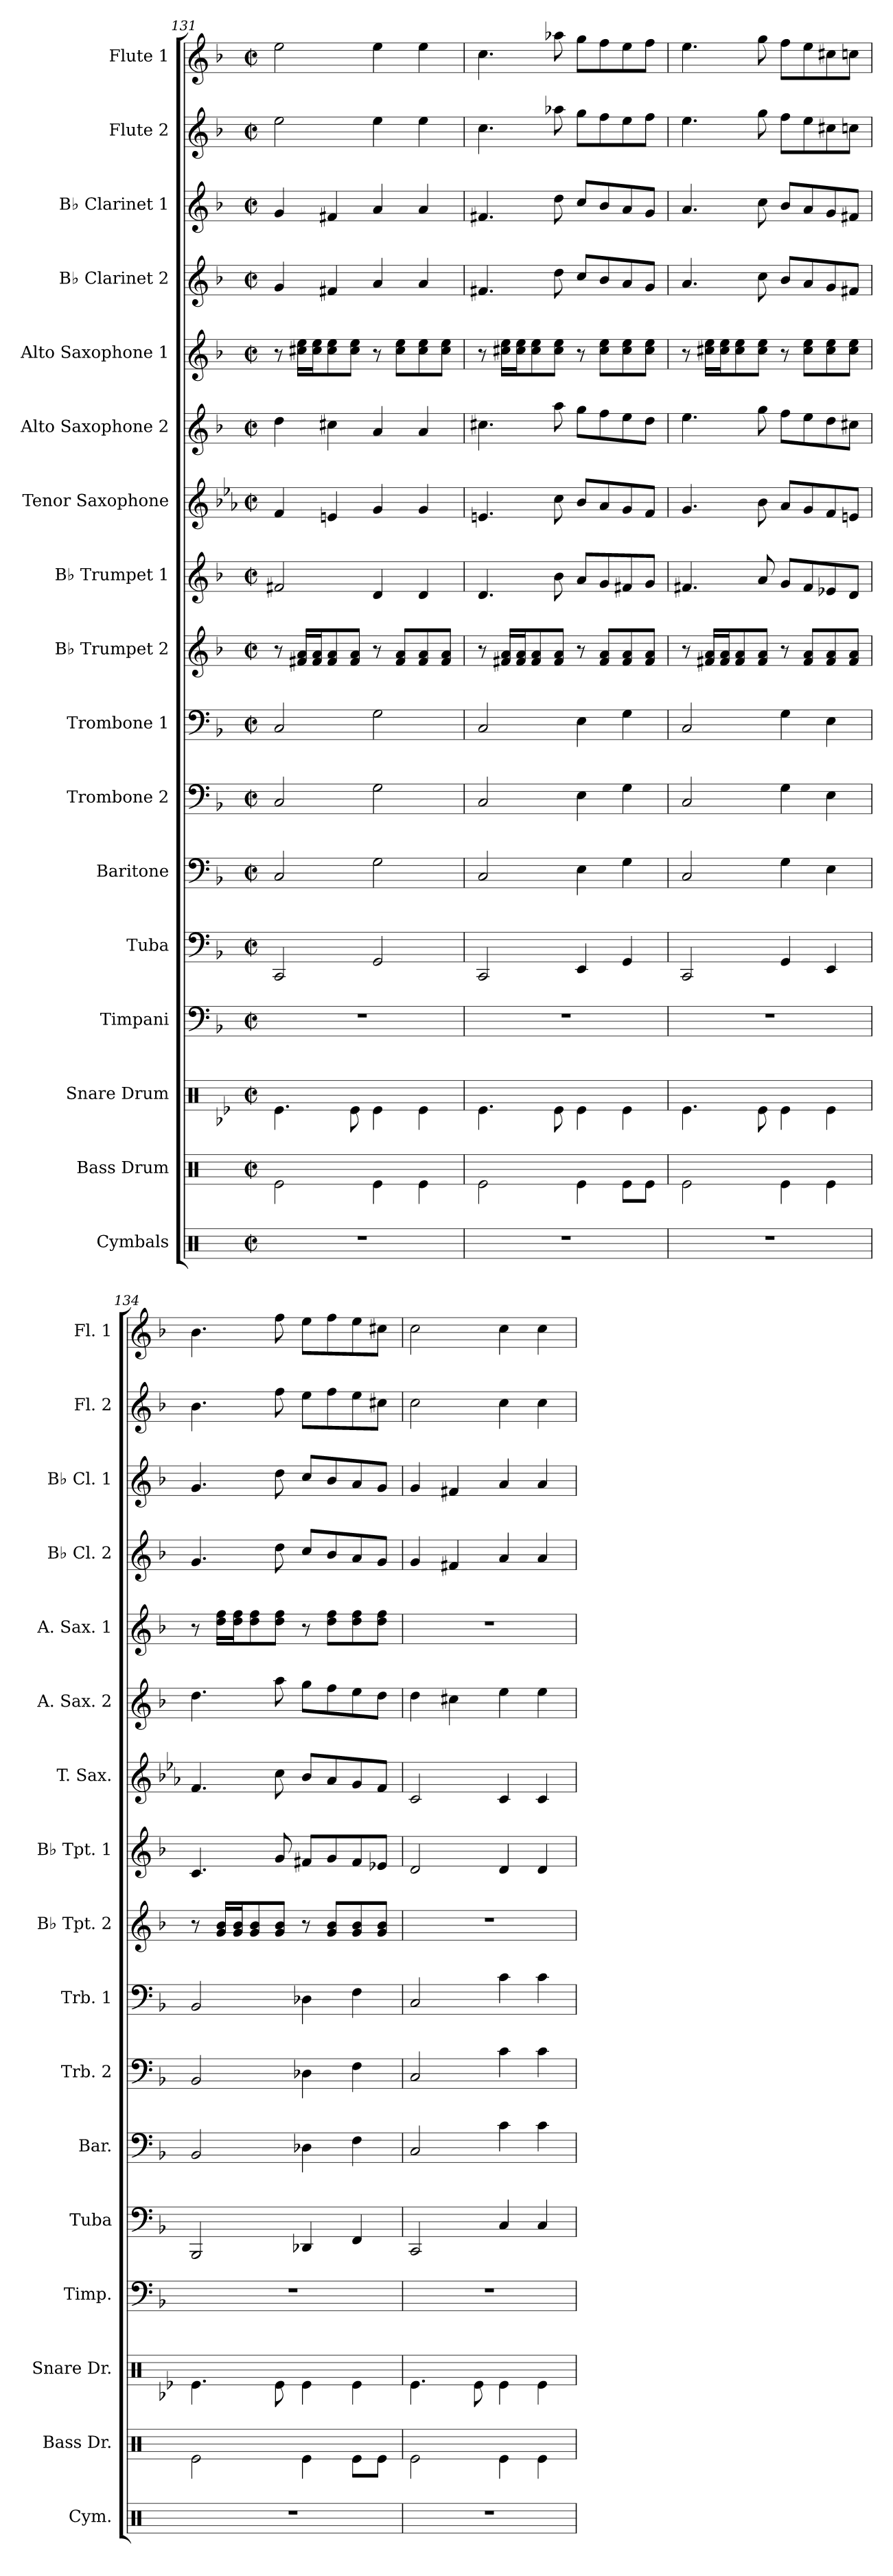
**kern	**kern	**kern	**kern	**kern	**kern	**kern	**kern	**kern	**kern	**kern	**kern	**kern	**kern	**kern	**kern	**kern
*part17	*part16	*part15	*part14	*part13	*part12	*part11	*part10	*part9	*part8	*part7	*part6	*part5	*part4	*part3	*part2	*part1
*staff17	*staff16	*staff15	*staff14	*staff13	*staff12	*staff11	*staff10	*staff9	*staff8	*staff7	*staff6	*staff5	*staff4	*staff3	*staff2	*staff1
*I"Cymbals	*I"Bass Drum	*I"Snare Drum	*I"Timpani	*I"Tuba	*I"Baritone	*I"Trombone 2	*I"Trombone 1	*I"B♭ Trumpet 2	*I"B♭ Trumpet 1	*I"Tenor Saxophone	*I"Alto Saxophone 2	*I"Alto Saxophone 1	*I"B♭ Clarinet 2	*I"B♭ Clarinet 1	*I"Flute 2	*I"Flute 1
*I'Cym.	*I'Bass Dr.	*I'Snare Dr.	*I'Timp.	*I'Tuba	*I'Bar.	*I'Trb. 2	*I'Trb. 1	*I'B♭ Tpt. 2	*I'B♭ Tpt. 1	*I'T. Sax.	*I'A. Sax. 2	*I'A. Sax. 1	*I'B♭ Cl. 2	*I'B♭ Cl. 1	*I'Fl. 2	*I'Fl. 1
!!LO:PB:g=z
*clefX	*clefX	*clefX	*clefF4	*clefF4	*clefF4	*clefF4	*clefF4	*clefG2	*clefG2	*clefG2	*clefG2	*clefG2	*clefG2	*clefG2	*clefG2	*clefG2
*	*	*	*	*	*	*	*	*ITrd1c2	*ITrd1c2	*ITrd8c14	*ITrd5c9	*ITrd5c9	*ITrd1c2	*ITrd1c2	*	*
*k[]	*k[]	*k[b-e-]	*k[b-]	*k[b-]	*k[b-]	*k[b-]	*k[b-]	*k[b-e-a-]	*k[b-e-a-]	*k[b-e-a-]	*k[b-e-a-d-]	*k[b-e-a-d-]	*k[b-e-a-]	*k[b-e-a-]	*k[b-]	*k[b-]
*M2/2	*M2/2	*M2/2	*M2/2	*M2/2	*M2/2	*M2/2	*M2/2	*M2/2	*M2/2	*M2/2	*M2/2	*M2/2	*M2/2	*M2/2	*M2/2	*M2/2
*met(c|)	*met(c|)	*met(c|)	*met(c|)	*met(c|)	*met(c|)	*met(c|)	*met(c|)	*met(c|)	*met(c|)	*met(c|)	*met(c|)	*met(c|)	*met(c|)	*met(c|)	*met(c|)	*met(c|)
=131	=131	=131	=131	=131	=131	=131	=131	=131	=131	=131	=131	=131	=131	=131	=131	=131
1r	2Re\	4.Re\	1r	2CC/	2C/	2C/	2C/	8r	2en/	4F/	4f\	8r	4f/	4f/	2ee\	2ee\
.	.	.	.	.	.	.	.	16en/ 16g/LL	.	.	.	16en\ 16g\LL	.	.	.	.
.	.	.	.	.	.	.	.	16e/ 16g/J	.	.	.	16e\ 16g\J	.	.	.	.
.	.	.	.	.	.	.	.	8e/ 8g/	.	4En/	4en\	8e\ 8g\	4en/	4en/	.	.
.	.	8Re\	.	.	.	.	.	8e/ 8g/J	.	.	.	8e\ 8g\J	.	.	.	.
.	4Re\	4Re\	.	2GG/	2G\	2G\	2G\	8r	4c/	4G/	4c/	8r	4g/	4g/	4ee\	4ee\
.	.	.	.	.	.	.	.	8e/ 8g/L	.	.	.	8e\ 8g\L	.	.	.	.
.	4Re\	4Re\	.	.	.	.	.	8e/ 8g/	4c/	4G/	4c/	8e\ 8g\	4g/	4g/	4ee\	4ee\
.	.	.	.	.	.	.	.	8e/ 8g/J	.	.	.	8e\ 8g\J	.	.	.	.
=132	=132	=132	=132	=132	=132	=132	=132	=132	=132	=132	=132	=132	=132	=132	=132	=132
1r	2Re\	4.Re\	1r	2CC/	2C/	2C/	2C/	8r	4.c/	4.En/	4.en\	8r	4.en/	4.en/	4.cc\	4.cc\
.	.	.	.	.	.	.	.	16en/ 16g/LL	.	.	.	16en\ 16g\LL	.	.	.	.
.	.	.	.	.	.	.	.	16e/ 16g/J	.	.	.	16e\ 16g\J	.	.	.	.
.	.	.	.	.	.	.	.	8e/ 8g/	.	.	.	8e\ 8g\	.	.	.	.
.	.	8Re\	.	.	.	.	.	8e/ 8g/J	8a-\	8c\	8cc\	8e\ 8g\J	8cc\	8cc\	8aa-X\	8aa-X\
.	4Re\	4Re\	.	4EE/	4E\	4E\	4E\	8r	8g/L	8B-/L	8b-\L	8r	8b-/L	8b-/L	8gg\L	8gg\L
.	.	.	.	.	.	.	.	8e/ 8g/L	8f/	8A-/	8a-\	8e\ 8g\L	8a-/	8a-/	8ff\	8ff\
.	8Re\L	4Re\	.	4GG/	4G\	4G\	4G\	8e/ 8g/	8en/	8G/	8g\	8e\ 8g\	8g/	8g/	8ee\	8ee\
.	8Re\J	.	.	.	.	.	.	8e/ 8g/J	8f/J	8F/J	8f\J	8e\ 8g\J	8f/J	8f/J	8ff\J	8ff\J
=133	=133	=133	=133	=133	=133	=133	=133	=133	=133	=133	=133	=133	=133	=133	=133	=133
1r	2Re\	4.Re\	1r	2CC/	2C/	2C/	2C/	8r	4.en/	4.G/	4.g\	8r	4.g/	4.g/	4.ee\	4.ee\
.	.	.	.	.	.	.	.	16en/ 16g/LL	.	.	.	16en\ 16g\LL	.	.	.	.
.	.	.	.	.	.	.	.	16e/ 16g/J	.	.	.	16e\ 16g\J	.	.	.	.
.	.	.	.	.	.	.	.	8e/ 8g/	.	.	.	8e\ 8g\	.	.	.	.
.	.	8Re\	.	.	.	.	.	8e/ 8g/J	8g/	8B-\	8b-\	8e\ 8g\J	8b-\	8b-\	8gg\	8gg\
.	4Re\	4Re\	.	4GG/	4G\	4G\	4G\	8r	8f/L	8A-/L	8a-\L	8r	8a-/L	8a-/L	8ff\L	8ff\L
.	.	.	.	.	.	.	.	8e/ 8g/L	8e/	8G/	8g\	8e\ 8g\L	8g/	8g/	8ee\	8ee\
.	4Re\	4Re\	.	4EE/	4E\	4E\	4E\	8e/ 8g/	8d-X/	8F/	8f\	8e\ 8g\	8f/	8f/	8cc#X\	8cc#X\
.	.	.	.	.	.	.	.	8e/ 8g/J	8c/J	8En/J	8en\J	8e\ 8g\J	8en/J	8en/J	8ccn\J	8ccn\J
=134	=134	=134	=134	=134	=134	=134	=134	=134	=134	=134	=134	=134	=134	=134	=134	=134
1r	2Re\	4.Re\	1r	2BBB-/	2BB-/	2BB-/	2BB-/	8r	4.B-/	4.F/	4.f\	8r	4.f/	4.f/	4.b-\	4.b-\
.	.	.	.	.	.	.	.	16f/ 16a-/LL	.	.	.	16f\ 16a-\LL	.	.	.	.
.	.	.	.	.	.	.	.	16f/ 16a-/J	.	.	.	16f\ 16a-\J	.	.	.	.
.	.	.	.	.	.	.	.	8f/ 8a-/	.	.	.	8f\ 8a-\	.	.	.	.
.	.	8Re\	.	.	.	.	.	8f/ 8a-/J	8f/	8c\	8cc\	8f\ 8a-\J	8cc\	8cc\	8ff\	8ff\
.	4Re\	4Re\	.	4DD-X/	4D-X\	4D-X\	4D-X\	8r	8en/L	8B-/L	8b-\L	8r	8b-/L	8b-/L	8ee\L	8ee\L
.	.	.	.	.	.	.	.	8f/ 8a-/L	8f/	8A-/	8a-\	8f\ 8a-\L	8a-/	8a-/	8ff\	8ff\
.	8Re\L	4Re\	.	4FF/	4F\	4F\	4F\	8f/ 8a-/	8e/	8G/	8g\	8f\ 8a-\	8g/	8g/	8ee\	8ee\
.	8Re\J	.	.	.	.	.	.	8f/ 8a-/J	8d-X/J	8F/J	8f\J	8f\ 8a-\J	8f/J	8f/J	8cc#X\J	8cc#X\J
=135	=135	=135	=135	=135	=135	=135	=135	=135	=135	=135	=135	=135	=135	=135	=135	=135
1r	2Re\	4.Re\	1r	2CC/	2C/	2C/	2C/	1r	2c/	2C/	4f\	1r	4f/	4f/	2cc\	2cc\
.	.	.	.	.	.	.	.	.	.	.	4en\	.	4en/	4en/	.	.
.	.	8Re\	.	.	.	.	.	.	.	.	.	.	.	.	.	.
.	4Re\	4Re\	.	4C/	4c\	4c\	4c\	.	4c/	4C/	4g\	.	4g/	4g/	4cc\	4cc\
.	4Re\	4Re\	.	4C/	4c\	4c\	4c\	.	4c/	4C/	4g\	.	4g/	4g/	4cc\	4cc\
=	=	=	=	=	=	=	=	=	=	=	=	=	=	=	=	=
*-	*-	*-	*-	*-	*-	*-	*-	*-	*-	*-	*-	*-	*-	*-	*-	*-
